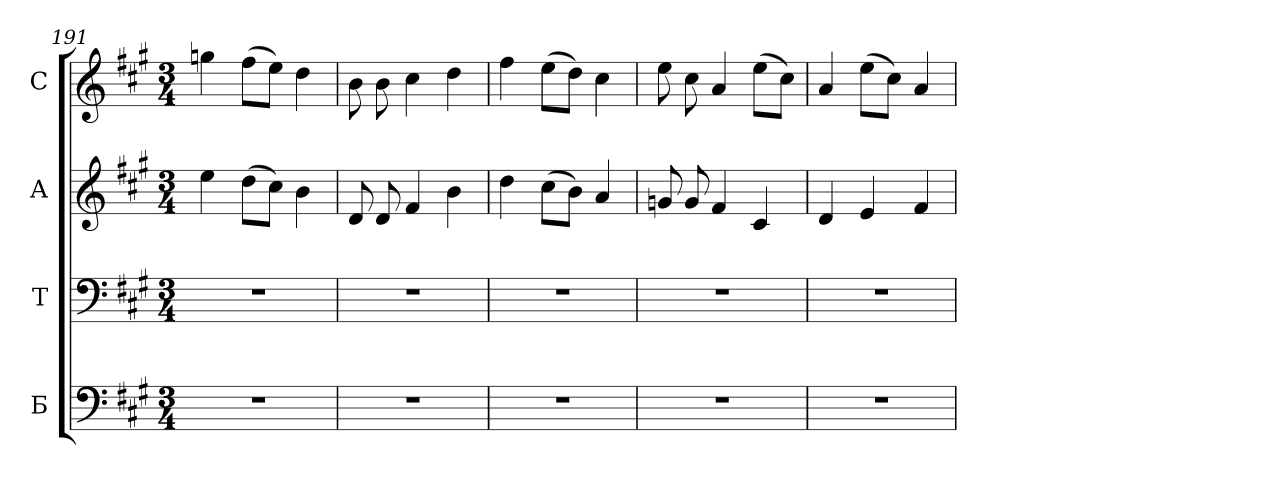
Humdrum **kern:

**kern	**kern	**kern	**kern
*part4	*part3	*part2	*part1
*staff4	*staff3	*staff2	*staff1
*I"Б	*I"Т	*I"А	*I"С
*clefF4	*clefF4	*clefG2	*clefG2
*k[f#c#g#]	*k[f#c#g#]	*k[f#c#g#]	*k[f#c#g#]
*A:	*A:	*A:	*A:
*M3/4	*M3/4	*M3/4	*M3/4
=191	=191	=191	=191
2.r	2.r	4ee\	4ggn\
.	.	(>8dd\L	(>8ff#\L
.	.	8cc#\J)	8ee\J)
.	.	4b\	4dd\
!!LO:LB:g=z
=192	=192	=192	=192
2.r	2.r	8d/	8b\
.	.	8d/	8b\
.	.	4f#/	4cc#\
.	.	4b\	4dd\
=193	=193	=193	=193
2.r	2.r	4dd\	4ff#\
.	.	(>8cc#\L	(>8ee\L
.	.	8b\J)	8dd\J)
.	.	4a/	4cc#\
=194	=194	=194	=194
2.r	2.r	8gn/	8ee\
.	.	8g/	8cc#\
.	.	4f#/	4a/
.	.	4c#/	(>8ee\L
.	.	.	8cc#\J)
=195	=195	=195	=195
2.r	2.r	4d/	4a/
.	.	4e/	(>8ee\L
.	.	.	8cc#\J)
.	.	4f#/	4a/
=	=	=	=
*-	*-	*-	*-
